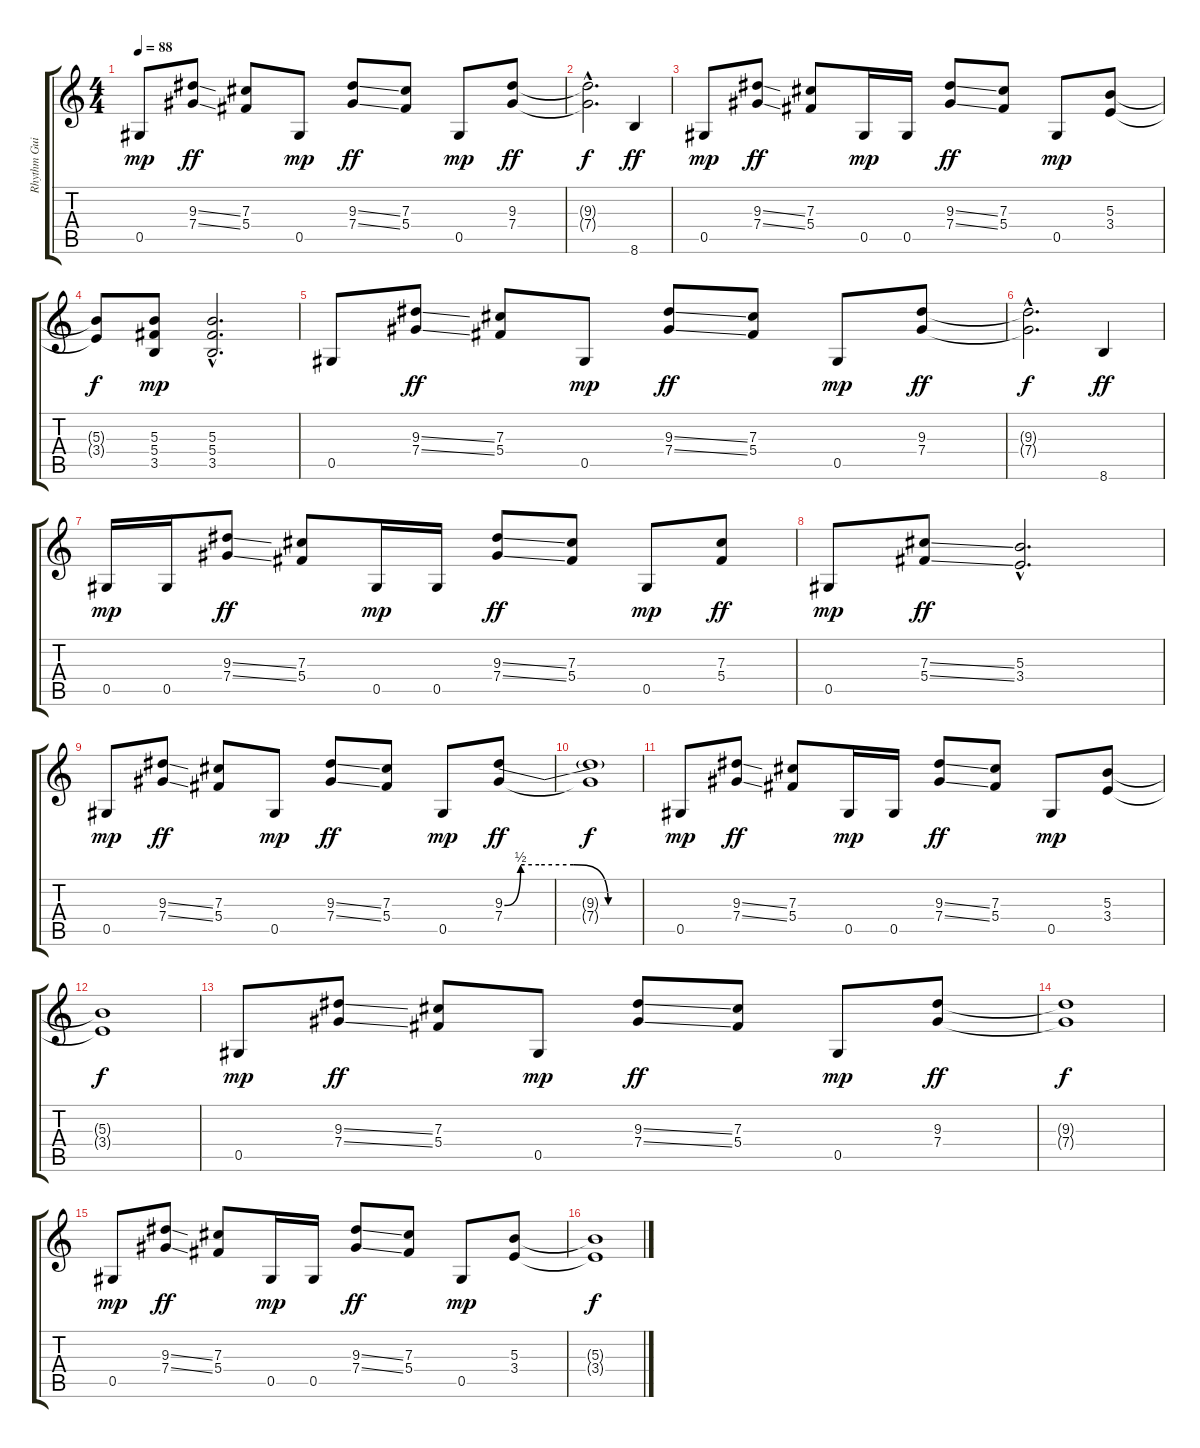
\track ("Rhythm Guitar" "Rhythm Gui") {instrument overdrivenguitar}
\staff {score tabs}
\tuning (Eb4 Bb3 Gb3 Db3 Ab2 Eb2) {hide}
\ts (4 4)
\tempo 88
\clef g2
\ks c
0.5.8{dy mp} (9.3{ss} 7.4{ss}).8{dy ff} (7.3 5.4).8 0.5.8{dy mp} (9.3{ss} 7.4{ss}).8{dy ff} (7.3 5.4).8 0.5.8{dy mp} (9.3 7.4).8{dy ff} |
(9.3{hac t} 7.4{hac t}).2{d dy f} 8.6.4{dy ff} |
0.5.8{dy mp} (9.3{ss} 7.4{ss}).8{dy ff} (7.3 5.4).8 0.5.16{dy mp} 0.5.16 (9.3{ss} 7.4{ss}).8{dy ff} (7.3 5.4).8 0.5.8{dy mp} (5.3 3.4).8 |
(5.3{t} 3.4{t}).8{dy f} (5.3 5.4 3.5).8{dy mp} (5.3{hac} 5.4{hac} 3.5{hac}).2{d} |
0.5.8 (9.3{ss} 7.4{ss}).8{dy ff} (7.3 5.4).8 0.5.8{dy mp} (9.3{ss} 7.4{ss}).8{dy ff} (7.3 5.4).8 0.5.8{dy mp} (9.3 7.4).8{dy ff} |
(9.3{hac t} 7.4{hac t}).2{d dy f} 8.6.4{dy ff} |
0.5.16{dy mp} 0.5.16 (9.3{ss} 7.4{ss}).8{dy ff} (7.3 5.4).8 0.5.16{dy mp} 0.5.16 (9.3{ss} 7.4{ss}).8{dy ff} (7.3 5.4).8 0.5.8{dy mp} (7.3 5.4).8{dy ff} |
0.5.8{dy mp} (7.3{ss} 5.4{ss}).8{dy ff} (5.3{hac} 3.4{hac}).2{d} |
0.5.8{dy mp} (9.3{ss} 7.4{ss}).8{dy ff} (7.3 5.4).8 0.5.8{dy mp} (9.3{ss} 7.4{ss}).8{dy ff} (7.3 5.4).8 0.5.8{dy mp} (9.3{be (custom 0 0 7 2 15 2 30 2 45 0 60 0)} 7.4).8{dy ff} |
(9.3{t} 7.4{t}).1{dy f} |
0.5.8{dy mp} (9.3{ss} 7.4{ss}).8{dy ff} (7.3 5.4).8 0.5.16{dy mp} 0.5.16 (9.3{ss} 7.4{ss}).8{dy ff} (7.3 5.4).8 0.5.8{dy mp} (5.3 3.4).8 |
(5.3{t} 3.4{t}).1{dy f} |
0.5.8{dy mp} (9.3{ss} 7.4{ss}).8{dy ff} (7.3 5.4).8 0.5.8{dy mp} (9.3{ss} 7.4{ss}).8{dy ff} (7.3 5.4).8 0.5.8{dy mp} (9.3 7.4).8{dy ff} |
(9.3{t} 7.4{t}).1{dy f} |
0.5.8{dy mp} (9.3{ss} 7.4{ss}).8{dy ff} (7.3 5.4).8 0.5.16{dy mp} 0.5.16 (9.3{ss} 7.4{ss}).8{dy ff} (7.3 5.4).8 0.5.8{dy mp} (5.3 3.4).8 |
(5.3{t} 3.4{t}).1{dy f}
